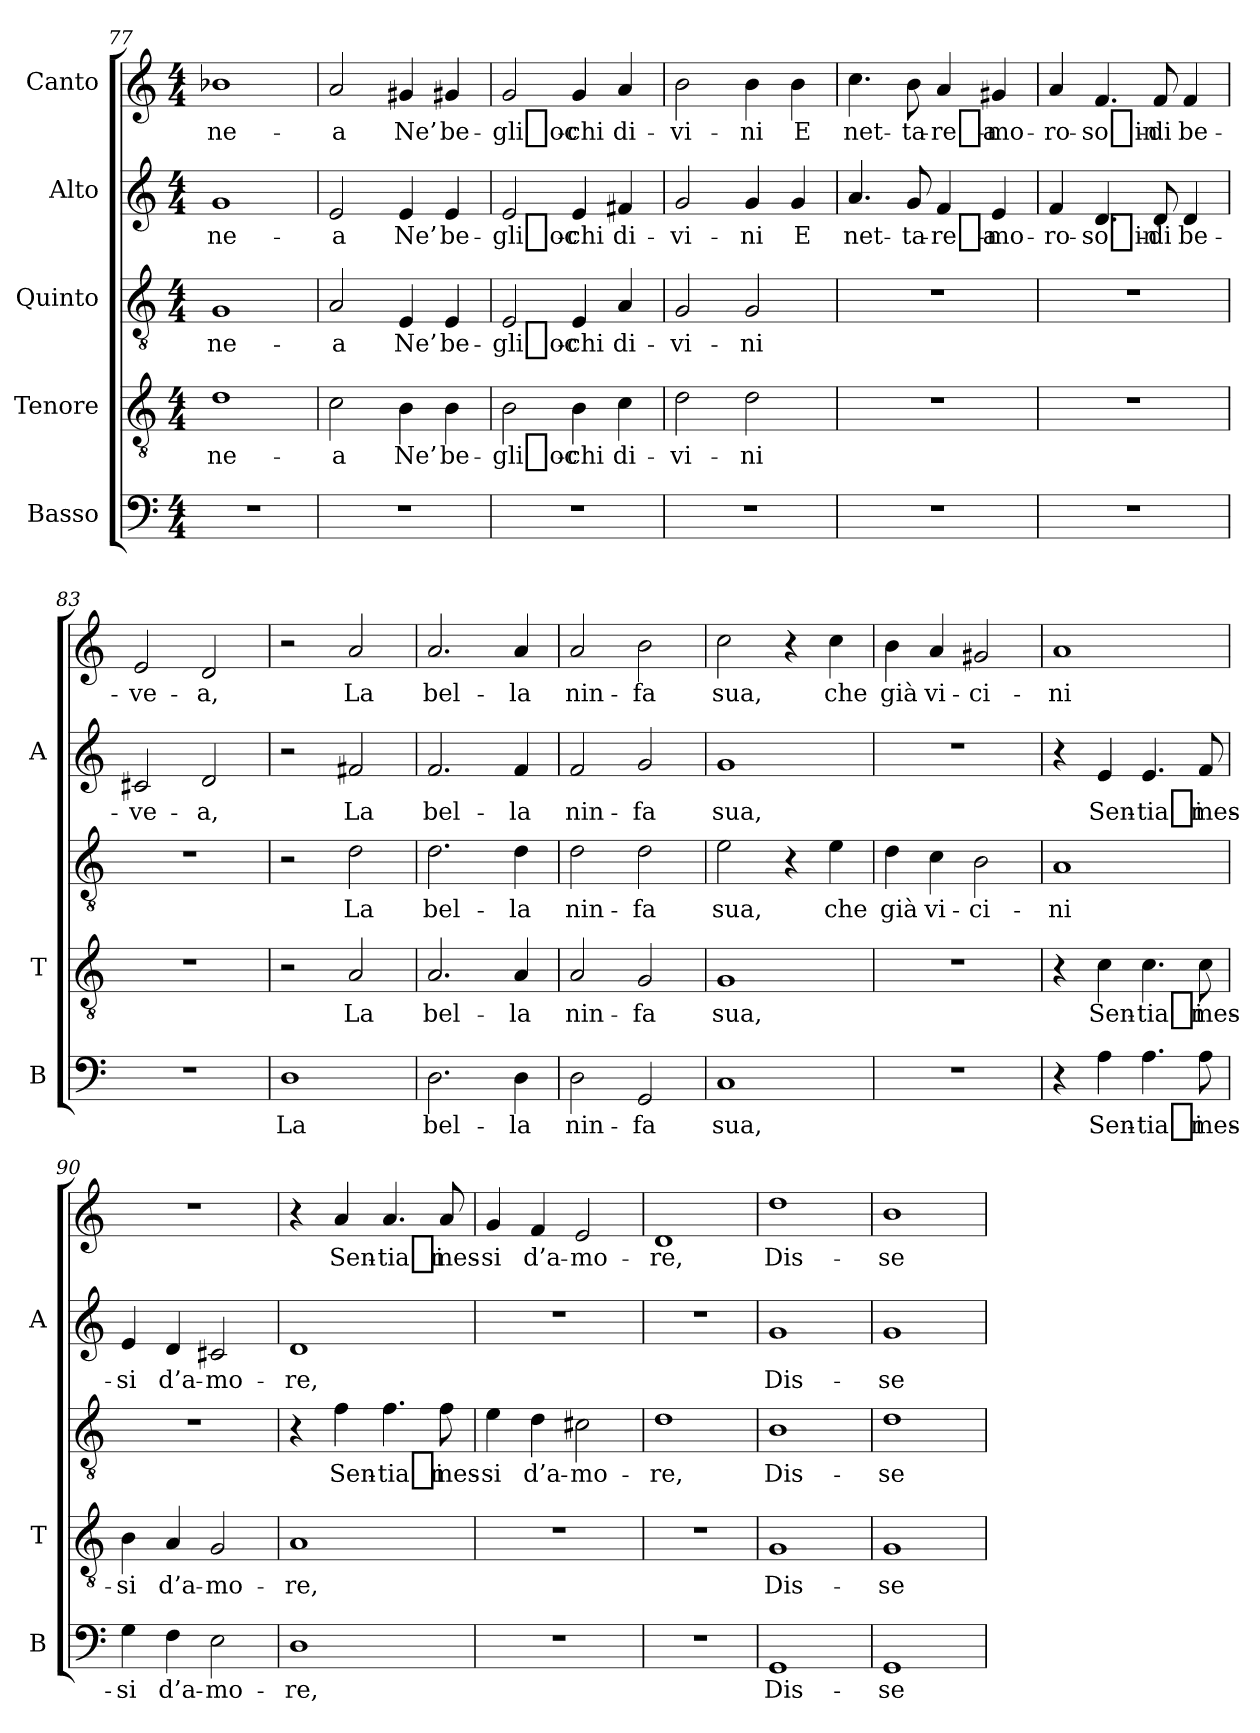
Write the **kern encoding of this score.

**kern	**text	**kern	**text	**kern	**text	**kern	**text	**kern	**text
*part5	*part5	*part4	*part4	*part3	*part3	*part2	*part2	*part1	*part1
*staff5	*staff5	*staff4	*staff4	*staff3	*staff3	*staff2	*staff2	*staff1	*staff1
*I"Basso	*	*I"Tenore	*	*I"Quinto	*	*I"Alto	*	*I"Canto	*
*I'B	*	*I'T	*	*	*	*I'A	*	*	*
*clefF4	*	*clefGv2	*	*clefGv2	*	*clefG2	*	*clefG2	*
*k[]	*	*k[]	*	*k[]	*	*k[]	*	*k[]	*
*C:	*	*C:	*	*C:	*	*C:	*	*C:	*
*M4/4	*	*M4/4	*	*M4/4	*	*M4/4	*	*M4/4	*
=77	=77	=77	=77	=77	=77	=77	=77	=77	=77
1r	.	1d	ne-	1G	ne-	1g	ne-	1b-X	ne-
=78	=78	=78	=78	=78	=78	=78	=78	=78	=78
1r	.	2c	-a	2A	-a	2e	-a	2a	-a
.	.	4B	-Ne’	4E	-Ne’	4e	-Ne’	4g#X	-Ne’
.	.	4B	be-	4E	be-	4e	be-	4g#X	be-
=79	=79	=79	=79	=79	=79	=79	=79	=79	=79
1r	.	2B	gli_oc-	2E	gli_oc-	2e	gli_oc-	2g	gli_oc-
.	.	4B	-chi	4E	-chi	4e	-chi	4g	-chi
.	.	4c	di-	4A	di-	4f#X	di-	4a	di-
=80	=80	=80	=80	=80	=80	=80	=80	=80	=80
1r	.	2d	vi-	2G	vi-	2g	vi-	2b	vi-
.	.	2d	-ni	2G	-ni	4g	-ni	4b	-ni
.	.	.	.	.	.	4g	-E	4b	-E
=81	=81	=81	=81	=81	=81	=81	=81	=81	=81
1r	.	1r	.	1r	.	4.a	net-	4.cc	net-
.	.	.	.	.	.	8g	ta-	8b	ta-
.	.	.	.	.	.	4f	re_a-	4a	re_a-
.	.	.	.	.	.	4e	mo-	4g#X	mo-
=82	=82	=82	=82	=82	=82	=82	=82	=82	=82
1r	.	1r	.	1r	.	4f	ro-	4a	ro-
.	.	.	.	.	.	4.d	so_in-	4.f	so_in-
.	.	.	.	.	.	8d	-di	8f	-di
.	.	.	.	.	.	4d	be-	4f	be-
=83	=83	=83	=83	=83	=83	=83	=83	=83	=83
1r	.	1r	.	1r	.	2c#X	ve-	2e	ve-
.	.	.	.	.	.	2d	-a,	2d	-a,
=84	=84	=84	=84	=84	=84	=84	=84	=84	=84
1D	-La	2r	.	2r	.	2r	.	2r	.
.	.	2A	-La	2d	-La	2f#X	-La	2a	-La
=85	=85	=85	=85	=85	=85	=85	=85	=85	=85
2.D	bel-	2.A	bel-	2.d	bel-	2.f	bel-	2.a	bel-
4D	-la	4A	-la	4d	-la	4f	-la	4a	-la
=86	=86	=86	=86	=86	=86	=86	=86	=86	=86
2D	nin-	2A	nin-	2d	nin-	2f	nin-	2a	nin-
2GG	-fa	2G	-fa	2d	-fa	2g	-fa	2b	-fa
=87	=87	=87	=87	=87	=87	=87	=87	=87	=87
1C	-sua,	1G	-sua,	2e	-sua,	1g	-sua,	2cc	-sua,
.	.	.	.	4r	.	.	.	4r	.
.	.	.	.	4e	-che	.	.	4cc	-che
=88	=88	=88	=88	=88	=88	=88	=88	=88	=88
1r	.	1r	.	4d	-già	1r	.	4b	-già
.	.	.	.	4c	vi-	.	.	4a	vi-
.	.	.	.	2B	ci-	.	.	2g#X	ci-
=89	=89	=89	=89	=89	=89	=89	=89	=89	=89
4r	.	4r	.	1A	-ni	4r	.	1a	-ni
4A	Sen-	4c	Sen-	.	.	4e	Sen-	.	.
4.A	-tia_i	4.c	-tia_i	.	.	4.e	-tia_i	.	.
8A	mes-	8c	mes-	.	.	8f	mes-	.	.
=90	=90	=90	=90	=90	=90	=90	=90	=90	=90
4G	-si	4B	-si	1r	.	4e	-si	1r	.
4F	d’a-	4A	d’a-	.	.	4d	d’a-	.	.
2E	mo-	2G	mo-	.	.	2c#X	mo-	.	.
=91	=91	=91	=91	=91	=91	=91	=91	=91	=91
1D	-re,	1A	-re,	4r	.	1d	-re,	4r	.
.	.	.	.	4f	Sen-	.	.	4a	Sen-
.	.	.	.	4.f	-tia_i	.	.	4.a	-tia_i
.	.	.	.	8f	mes-	.	.	8a	mes-
=92	=92	=92	=92	=92	=92	=92	=92	=92	=92
1r	.	1r	.	4e	-si	1r	.	4g	-si
.	.	.	.	4d	d’a-	.	.	4f	d’a-
.	.	.	.	2c#X	mo-	.	.	2e	mo-
=93	=93	=93	=93	=93	=93	=93	=93	=93	=93
1r	.	1r	.	1d	-re,	1r	.	1d	-re,
=94	=94	=94	=94	=94	=94	=94	=94	=94	=94
1GG	Dis-	1G	Dis-	1B	Dis-	1g	Dis-	1dd	Dis-
=95	=95	=95	=95	=95	=95	=95	=95	=95	=95
1GG	-se	1G	-se	1d	-se	1g	-se	1b	-se
=	=	=	=	=	=	=	=	=	=
*-	*-	*-	*-	*-	*-	*-	*-	*-	*-
